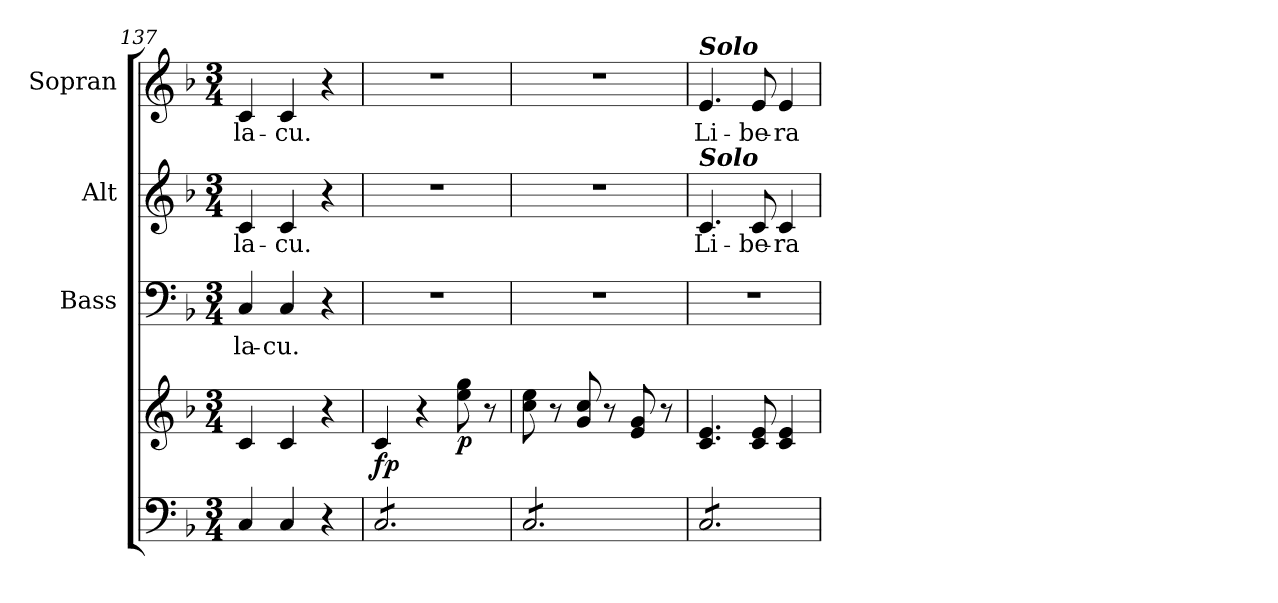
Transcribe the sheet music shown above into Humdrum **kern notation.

**kern	**kern	**dynam	**kern	**text	**kern	**text	**kern	**text
*part4	*part4	*part4	*part3	*part3	*part2	*part2	*part1	*part1
*staff5	*staff4	*staff4/5	*staff3	*staff3	*staff2	*staff2	*staff1	*staff1
*	*	*	*I"Bass	*	*I"Alt	*	*I"Sopran	*
*	*	*	*I'B.	*	*I'A.	*	*I'S.	*
*clefF4	*clefG2	*	*clefF4	*	*clefG2	*	*clefG2	*
*k[b-]	*k[b-]	*	*k[b-]	*	*k[b-]	*	*k[b-]	*
*F:	*F:	*	*F:	*	*F:	*	*F:	*
*M3/4	*M3/4	*	*M3/4	*	*M3/4	*	*M3/4	*
=137	=137	=137	=137	=137	=137	=137	=137	=137
!	!	!	!	!LO:LY:b	!	!LO:LY:b	!	!LO:LY:b
4C/	4c/	.	4C/	la-	4c/	la-	4c/	la-
!	!	!	!	!LO:LY:b	!	!LO:LY:b	!	!LO:LY:b
4C/	4c/	.	4C/	-cu.	4c/	-cu.	4c/	-cu.
4r	4r	.	4r	.	4r	.	4r	.
=138	=138	=138	=138	=138	=138	=138	=138	=138
!	!	!LO:DY:b	!	!	!	!	!	!
*tremolo	*	*	*	*	*	*	*	*
8C/L	4c/	fp	2.r	.	2.r	.	2.r	.
8C/	.	.	.	.	.	.	.	.
8C/	4r	.	.	.	.	.	.	.
8C/	.	.	.	.	.	.	.	.
!	!	!LO:DY:b	!	!	!	!	!	!
8C/	8ee\ 8gg\	p	.	.	.	.	.	.
8C/J	8r	.	.	.	.	.	.	.
=139	=139	=139	=139	=139	=139	=139	=139	=139
8C/L	8cc\ 8ee\	.	2.r	.	2.r	.	2.r	.
8C/	8r	.	.	.	.	.	.	.
8C/	8g/ 8cc/	.	.	.	.	.	.	.
8C/	8r	.	.	.	.	.	.	.
8C/	8e/ 8g/	.	.	.	.	.	.	.
8C/J	8r	.	.	.	.	.	.	.
!!LO:LB:g=z
=140	=140	=140	=140	=140	=140	=140	=140	=140
!	!	!	!	!	!	!	!LO:TX:a:Bi:t=Solo	!
!	!	!	!	!	!LO:TX:a:Bi:t=Solo	!	!	!
!	!	!	!	!	!	!LO:LY:b	!	!LO:LY:b
8C/L	4.c/ 4.e/	.	2.r	.	4.c/	Li-	4.e/	Li-
8C/	.	.	.	.	.	.	.	.
8C/	.	.	.	.	.	.	.	.
!	!	!	!	!	!	!LO:LY:b	!	!LO:LY:b
8C/	8c/ 8e/	.	.	.	8c/	-be-	8e/	-be-
!	!	!	!	!	!	!LO:LY:b	!	!LO:LY:b
8C/	4c/ 4e/	.	.	.	4c/	-ra	4e/	-ra
8C/J	.	.	.	.	.	.	.	.
*Xtremolo	*	*	*	*	*	*	*	*
=	=	=	=	=	=	=	=	=
*-	*-	*-	*-	*-	*-	*-	*-	*-
